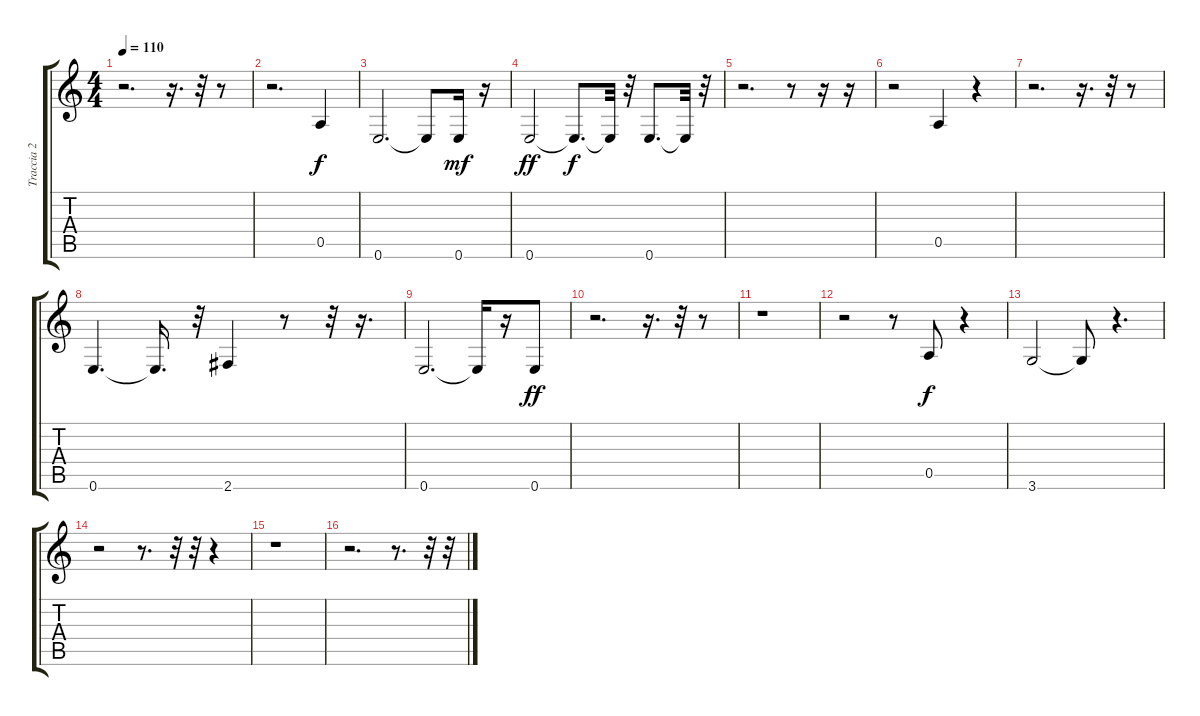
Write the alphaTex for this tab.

\track ("Traccia 2" "Traccia 2") {instrument fretlessbass}
\staff {score tabs}
\tuning (E4 B3 G3 D3 A2 E2) {hide}
\ts (4 4)
\tempo 110
\clef g2
\ks c
r.2{d dy mf} r.16{d} r.32 r.8 |
r.2{d} 0.5.4{dy f} |
0.6.2{d} 0.6{t}.8 0.6.16{dy mf} r.16 |
0.6.2{dy ff} 0.6{t}.8{d dy f} 0.6{t}.32 r.32 0.6.8{d} 0.6{t}.32 r.32 |
r.2{d} r.8 r.16 r.16 |
r.2 0.5.4 r.4 |
r.2{d} r.16{d} r.32 r.8 |
0.6.4{d} 0.6{t}.16{d} r.32 2.6.4 r.8 r.32 r.16{d} |
0.6.2{d} 0.6{t}.16 r.16 0.6.8{dy ff} |
r.2{d} r.16{d} r.32 r.8 |
r.1 |
r.2 r.8 0.5.8{dy f} r.4 |
3.6.2 3.6{t}.8 r.4{d} |
r.2 r.8{d} r.32 r.32 r.4 |
r.1 |
r.2{d} r.8{d} r.32 r.32
